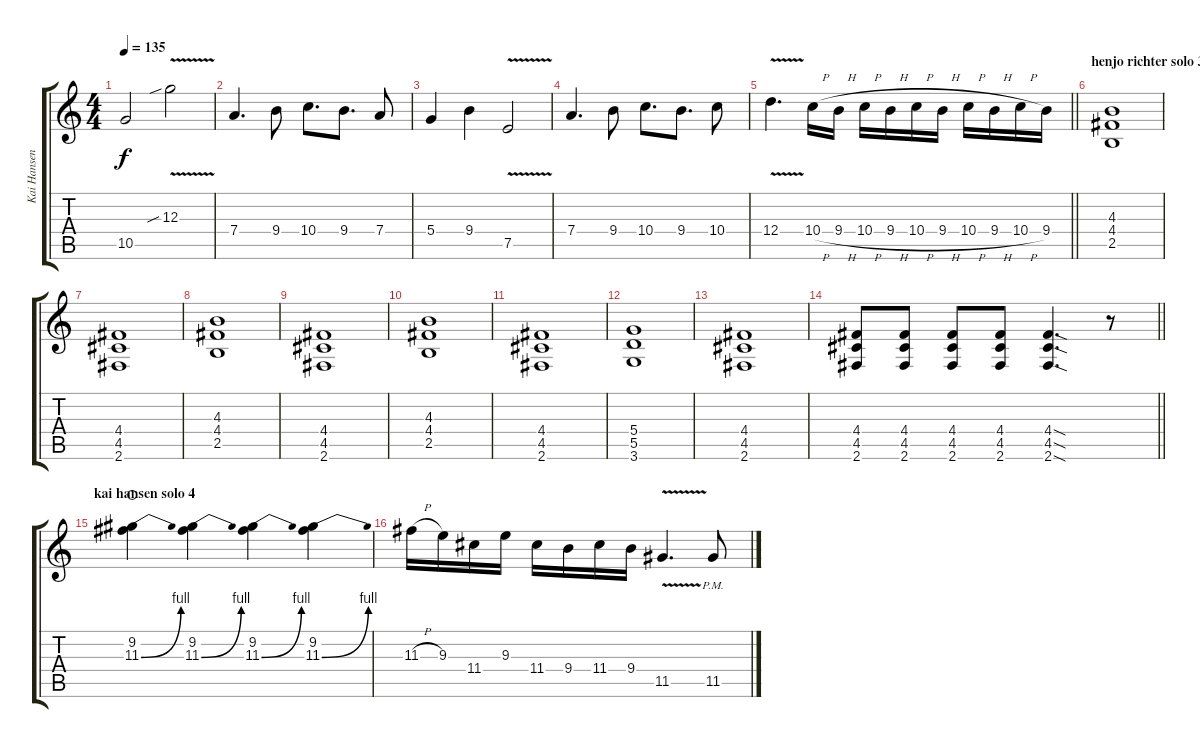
\track ("Kai Hansen" "Kai Hansen") {instrument distortionguitar}
\staff {score tabs}
\tuning (E4 B3 G3 D3 A2 E2) {hide}
\ts (4 4)
\tempo 135
\clef g2
\ks c
10.5.2{dy f} 12.3{v sib}.2 |
7.4.4{d} 9.4.8 10.4.8{d} 9.4.8{d} 7.4.8 |
5.4.4 9.4.4 7.5{v}.2 |
7.4.4{d} 9.4.8 10.4.8{d} 9.4.8{d} 10.4.8 |
\barLineRight lightlight
12.4{v}.4{d} 10.4{h}.16 9.4{h}.16 10.4{h}.16 9.4{h}.16 10.4{h}.16 9.4{h}.16 10.4{h}.16 9.4{h}.16 10.4{h}.16 9.4.16 |
\section ("" "henjo richter solo 3")
(4.3 4.4 2.5).1{volume 13} |
(4.4 4.5 2.6).1 |
(4.3 4.4 2.5).1 |
(4.4 4.5 2.6).1 |
(4.3 4.4 2.5).1 |
(4.4 4.5 2.6).1 |
(5.4 5.5 3.6).1 |
(4.4 4.5 2.6).1 |
\barLineRight lightlight
(4.4 4.5 2.6).8 (4.4 4.5 2.6).8 (4.4 4.5 2.6).8 (4.4 4.5 2.6).8 (4.4{sod} 4.5{sod} 2.6{sod}).4{d} r.8 |
\section ("" "kai hansen solo 4")
(9.2 11.3{be (bend 0 0 60 4)}).4{volume 14 waho} (9.2 11.3{be (bend 0 0 60 4)}).4 (9.2 11.3{be (bend 0 0 60 4)}).4 (9.2 11.3{be (bend 0 0 60 4)}).4 |
11.3{h}.16 9.3.16 11.4.16 9.3.16 11.4.16 9.4.16 11.4.16 9.4.16 11.5{v}.4{d} 11.5{pm}.8
